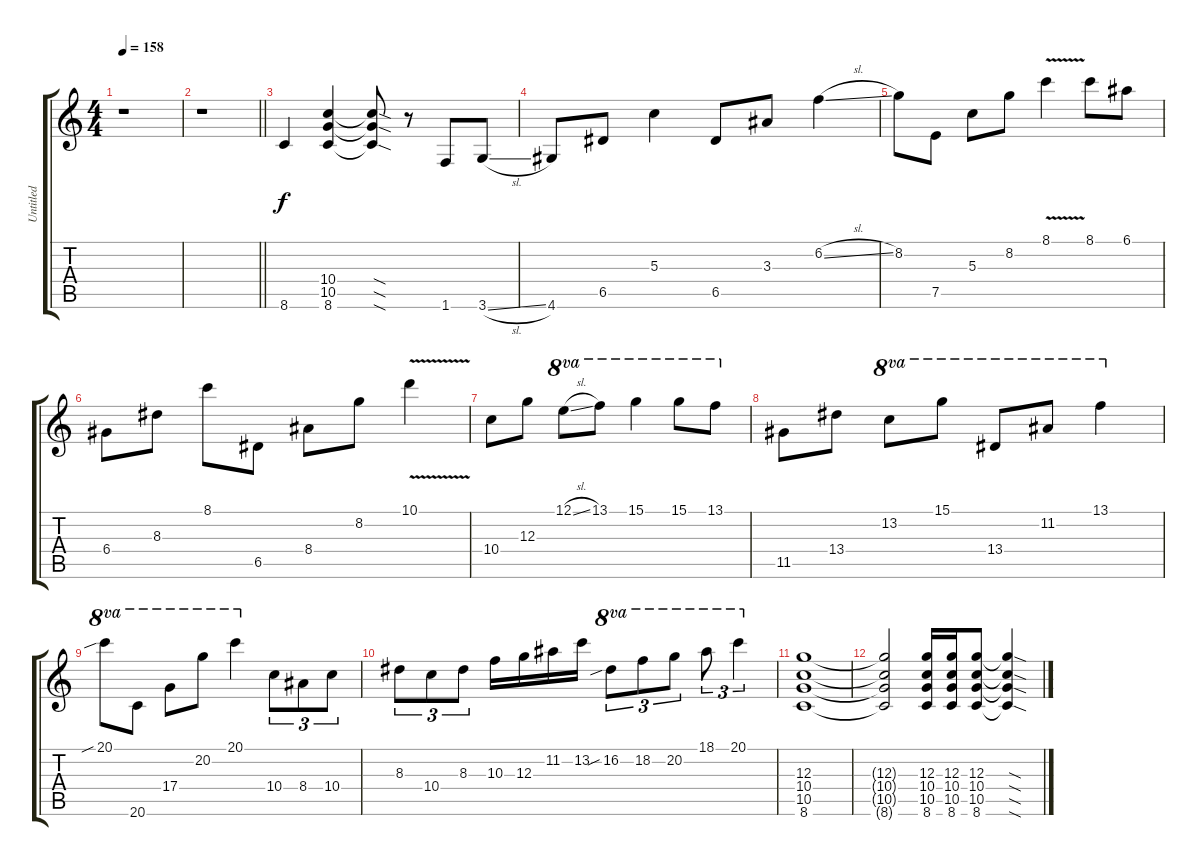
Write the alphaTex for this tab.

\track ("Untitled" "Untitled") {instrument distortionguitar}
\staff {score tabs}
\tuning (E4 B3 G3 D3 A2 E2) {hide}
\ts (4 4)
\tempo 158
\clef g2
\ks c
r.1{dy f} |
\barLineRight lightlight
r.1 |
8.6.4 (10.4 10.5 8.6).4 (10.4{sod t} 10.5{sod t} 8.6{sod t}).8 r.8 1.6.8 3.6{sl}.8 |
4.6.8 6.5.8 5.3.4 6.5.8 3.3.8 6.2{sl}.4 |
8.2.8 7.5.8 5.3.8 8.2.8 8.1{v}.4 8.1.8 6.1.8 |
6.4.8 8.3.8 8.1.8 6.5.8 8.4.8 8.2.8 10.1{v}.4 |
10.4.8 12.3.8 12.1{sl}.8{ot 8va} 13.1.8{ot 8va} 15.1.4{ot 8va} 15.1.8{ot 8va} 13.1.8{ot 8va} |
11.5.8 13.4.8 13.2.8{ot 8va} 15.1.8{ot 8va} 13.4.8{ot 8va} 11.2.8{ot 8va} 13.1.4{ot 8va} |
20.1{sib}.8{ot 8va} 20.6.8{ot 8va} 17.4.8{ot 8va} 20.2.8{ot 8va} 20.1.4{ot 8va} 10.4.8{tu (3 2)} 8.4.8{tu (3 2)} 10.4.8{tu (3 2)} |
8.3.8{tu (3 2)} 10.4.8{tu (3 2)} 8.3.8{tu (3 2)} 10.3.16 12.3.16 11.2.16 13.2.16 16.2{sib}.8{tu (3 2) ot 8va} 18.2.8{tu (3 2) ot 8va} 20.2.8{tu (3 2) ot 8va} 18.1.8{tu (3 2) ot 8va} 20.1.4{tu (3 2) ot 8va} |
(12.3 10.4 10.5 8.6).1 |
(12.3{t} 10.4{t} 10.5{t} 8.6{t}).2 (12.3 10.4 10.5 8.6).16 (12.3 10.4 10.5 8.6).16 (12.3 10.4 10.5 8.6).8 (12.3{sod t} 10.4{sod t} 10.5{sod t} 8.6{sod t}).4
